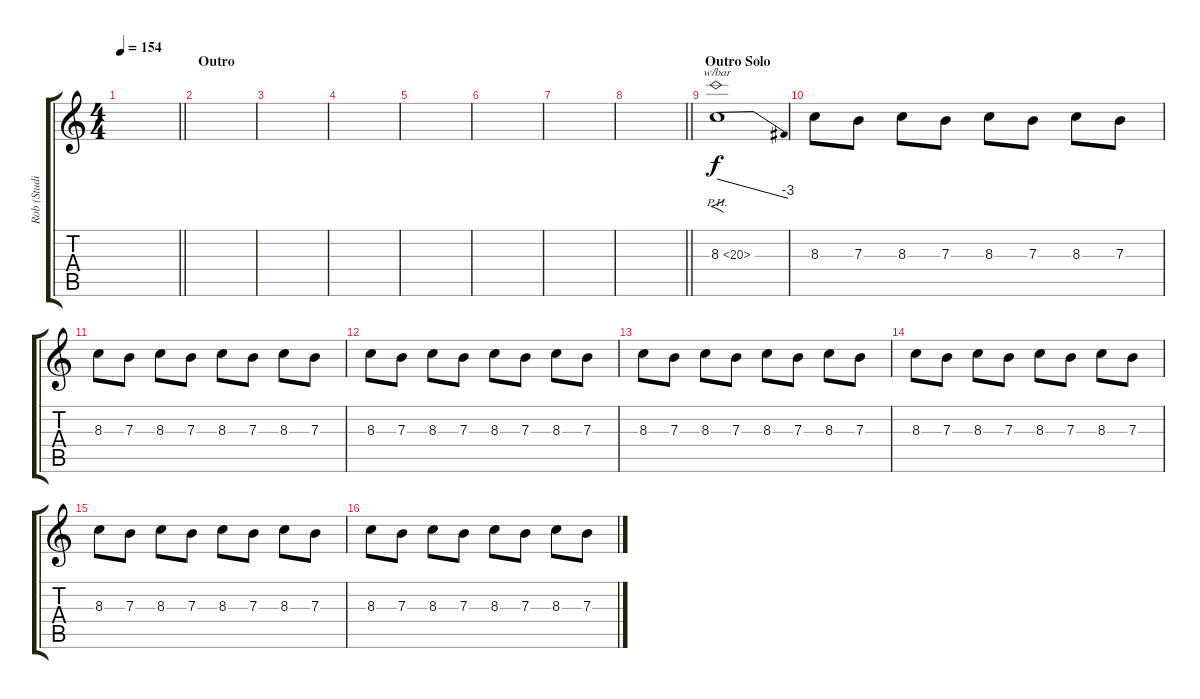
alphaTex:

\track ("Rob (Studio/Outro)" "Rob (Studi") {instrument distortionguitar}
\staff {score tabs}
\tuning (Db4 Ab3 E3 B2 Gb2 B1) {hide}
\ts (4 4)
\tempo 154
\clef g2
\barLineRight lightlight
\ks c
|
\section ("" "Outro")
|
|
|
|
|
|
\barLineRight lightlight
|
\section ("" "Outro Solo")
8.3{ph 12}.1{f tbe (dive default 0 0 60 -12)} |
8.3.8 7.3.8 8.3.8 7.3.8 8.3.8 7.3.8 8.3.8 7.3.8 |
8.3.8 7.3.8 8.3.8 7.3.8 8.3.8 7.3.8 8.3.8 7.3.8 |
8.3.8 7.3.8 8.3.8 7.3.8 8.3.8 7.3.8 8.3.8 7.3.8 |
8.3.8 7.3.8 8.3.8 7.3.8 8.3.8 7.3.8 8.3.8 7.3.8 |
8.3.8 7.3.8 8.3.8 7.3.8 8.3.8 7.3.8 8.3.8 7.3.8 |
8.3.8 7.3.8 8.3.8 7.3.8 8.3.8 7.3.8 8.3.8 7.3.8 |
8.3.8 7.3.8 8.3.8 7.3.8 8.3.8 7.3.8 8.3.8 7.3.8
